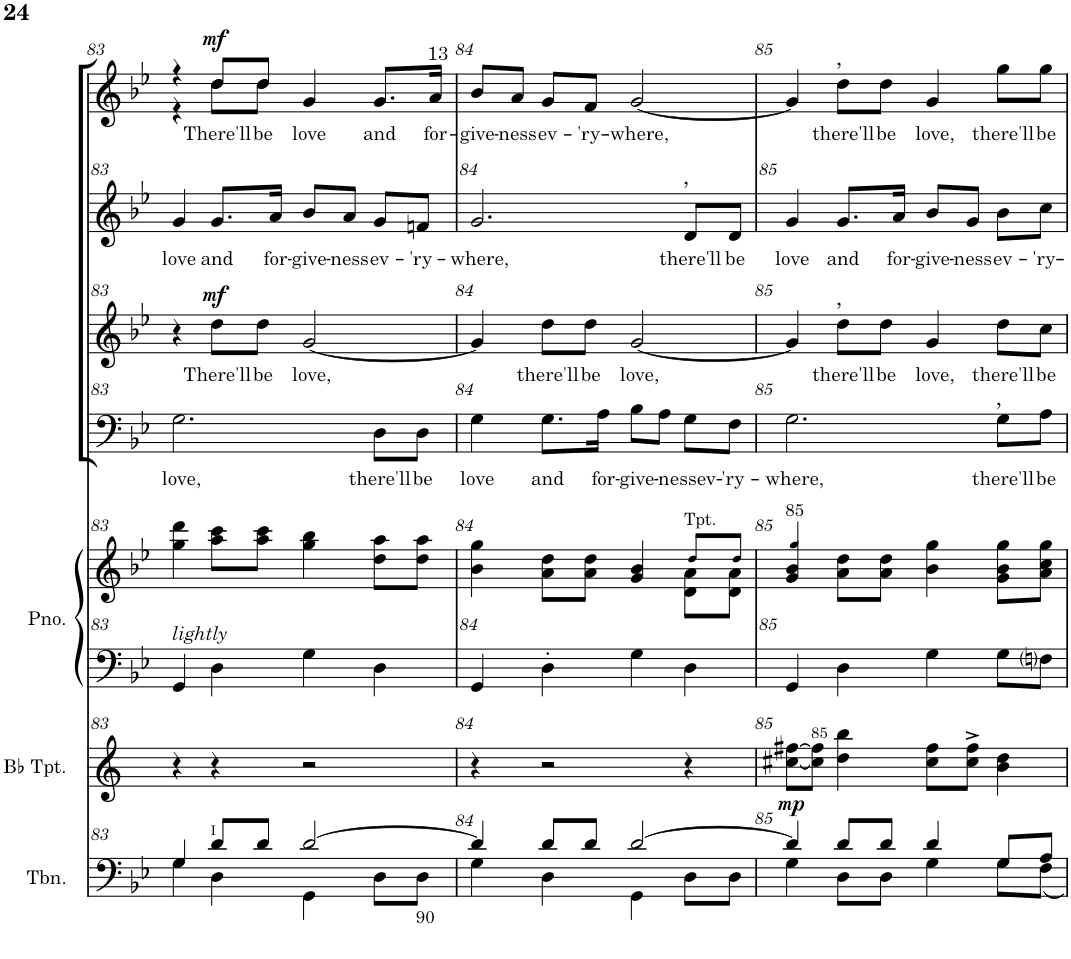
**kern	**kern	**dynam	**kern	**kern	**kern	**text	**kern	**text	**dynam	**kern	**text	**kern	**text	**dynam
*part7	*part6	*part6	*part5	*part5	*part4	*part4	*part3	*part3	*part3	*part2	*part2	*part1	*part1	*part1
*staff8	*staff7	*staff7	*staff6	*staff5	*staff4	*staff4	*staff3	*staff3	*staff3	*staff2	*staff2	*staff1	*staff1	*staff1
*I"Trombone	*I"Bb Trumpet	*	*I"Piano	*	*I"Bass	*	*I"Tenor	*	*	*I"Alto	*	*I"Soprano	*	*
*I'Tbn.	*I'Bb Tpt.	*	*I'Pno.	*	*	*	*	*	*	*	*	*	*	*
!!LO:PB:g=z
*clefF4	*clefG2	*	*clefF4	*clefG2	*clefF4	*	*clefG2	*	*	*clefG2	*	*clefG2	*	*
*	*Trd1c2	*	*	*	*	*	*	*	*	*	*	*	*	*
*k[b-e-]	*k[]	*	*k[b-e-]	*k[b-e-]	*k[b-e-]	*	*k[b-e-]	*	*	*k[b-e-]	*	*k[b-e-]	*	*
*M4/4	*M4/4	*	*M4/4	*M4/4	*M4/4	*	*M4/4	*	*	*M4/4	*	*M4/4	*	*
*met(c)	*met(c)	*	*met(c)	*met(c)	*met(c)	*	*met(c)	*	*	*met(c)	*	*met(c)	*	*
=83	=83	=83	=83	=83	=83	=83	=83	=83	=83	=83	=83	=83	=83	=83
*^	*^	*	*	*	*	*	*	*	*	*	*	*	*	*
!	!	!	!	!	!LO:TX:a:i:t=lightly	!	!	!	!	!	!	!	!	!	!	!
!	!	!	!	!	!	!	!	!LO:LY:b	!	!	!	!	!LO:LY:b	!	!	!
*	*	*	*	*	*	*	*	*	*	*	*	*	*	*^	*	*
4G/	4G\	4r	4ryy	.	4GG/	4gg\ 4ddd\	2.G\	love,	4r	.	.	4g/	love	4r	4r	.	.
!LO:TX:a:t=I	!	!	!	!	!	!	!	!	!	!	!	!	!	!	!	!	!
!	!	!	!	!	!	!	!	!	!	!LO:LY:b	!LO:DY:a	!	!LO:LY:b	!	!	!LO:LY:b	!LO:DY:a
8d/L	4D\	4r	2ryy	.	4D\	8aa\ 8ccc\L	.	.	8dd\L	There'll	mf	8.g/L	and	8dd/L	8dd\L	There'll	mf
!	!	!	!	!	!	!	!	!	!	!LO:LY:b	!	!	!	!	!	!LO:LY:b	!
8d/J	.	.	.	.	.	8aa\ 8ccc\J	.	.	8dd\J	be	.	.	.	8dd/J	8dd\J	be	.
!	!	!	!	!	!	!	!	!	!	!	!	!	!LO:LY:b	!	!	!	!
.	.	.	.	.	.	.	.	.	.	.	.	16a/Jk	for-	.	.	.	.
!	!	!	!	!	!	!	!	!	!	!LO:LY:b	!	!	!LO:LY:b	!	!	!LO:LY:b	!
[2d/	4GG\	2r	.	.	4G\	4gg\ 4bb-\	.	.	[2g/	love,	.	8b-/L	-give-	4g/	2ryy	love	.
!	!	!	!	!	!	!	!	!	!	!	!	!	!LO:LY:b	!	!	!	!
.	.	.	.	.	.	.	.	.	.	.	.	8a/J	-ness	.	.	.	.
!	!	!	!	!	!	!	!	!LO:LY:b	!	!	!	!	!LO:LY:b	!	!	!LO:LY:b	!
.	8D\L	.	4ryy	.	4D\	8dd\ 8aa\L	8D\L	there'll	.	.	.	8g/L	ev-	8.g/L	.	and	.
!	!LO:TX:b:t=90	!	!	!	!	!	!	!	!	!	!	!	!	!	!	!	!
!	!	!	!	!	!	!	!	!LO:LY:b	!	!	!	!	!LO:LY:b	!	!	!	!
.	8D\J	.	.	.	.	8dd\ 8aa\J	8D\J	be	.	.	.	8fn/J	-'ry-	.	.	.	.
!	!	!	!	!	!	!	!	!	!	!	!	!	!	!LO:TX:a:t=13	!	!	!
!	!	!	!	!	!	!	!	!	!	!	!	!	!	!	!	!LO:LY:b	!
.	.	.	.	.	.	.	.	.	.	.	.	.	.	16a/Jk	.	for-	.
*	*	*	*	*	*	*	*	*	*	*	*	*	*	*v	*v	*	*
=84	=84	=84	=84	=84	=84	=84	=84	=84	=84	=84	=84	=84	=84	=84	=84	=84
*	*	*	*	*	*	*^	*	*	*	*	*	*	*	*	*	*
!	!	!	!	!	!	!	!	!	!LO:LY:b	!	!	!	!	!LO:LY:b	!	!LO:LY:b	!
4d/]	4G\	4r	4ryy	.	4GG/	4b-\ 4gg\	2ryy	4G\	love	4g/]	.	.	2.g/	-where,	8b-/L	-give-	.
!	!	!	!	!	!	!	!	!	!	!	!	!	!	!	!	!LO:LY:b	!
.	.	.	.	.	.	.	.	.	.	.	.	.	.	.	8a/J	-ness	.
!	!	!	!	!	!	!	!	!	!LO:LY:b	!	!LO:LY:b	!	!	!	!	!LO:LY:b	!
8d/L	4D\	2r	2ryy	.	4D'\	8a\ 8dd\L	.	8.G\L	and	8dd\L	there'll	.	.	.	8g/L	ev-	.
!	!	!	!	!	!	!	!	!	!	!	!LO:LY:b	!	!	!	!	!LO:LY:b	!
8d/J	.	.	.	.	.	8a\ 8dd\J	.	.	.	8dd\J	be	.	.	.	8f/J	-'ry-	.
!	!	!	!	!	!	!	!	!	!LO:LY:b	!	!	!	!	!	!	!	!
.	.	.	.	.	.	.	.	16A\Jk	for-	.	.	.	.	.	.	.	.
!	!	!	!	!	!	!	!	!	!LO:LY:b	!	!LO:LY:b	!	!	!	!	!LO:LY:b	!
[2d/	4GG\	.	.	.	4G\	4g/ 4b-/	4ryy	8B-\L	-give-	[2g/	love,	.	.	.	[2g/	-where,	.
!	!	!	!	!	!	!	!	!	!LO:LY:b	!	!	!	!	!	!	!	!
.	.	.	.	.	.	.	.	8A\J	-nessev-	.	.	.	.	.	.	.	.
!	!	!	!	!	!	!	!	!	!	!	!	!	!LO:TX:a:t=,	!	!	!	!
!	!	!	!	!	!	!LO:TX:a:t=Tpt.	!	!	!	!	!	!	!	!	!	!	!
!	!	!	!	!	!	!	!	!	!	!	!	!	!	!LO:LY:b	!	!	!
.	8D\L	4r	4ryy	.	4D\	8dd/L	8d\ 8a\L	8G\L	.	.	.	.	8d/L	there'll	.	.	.
!	!	!	!	!	!	!	!	!	!LO:LY:b	!	!	!	!	!LO:LY:b	!	!	!
.	8D\J	.	.	.	.	8dd/J	8d\ 8a\J	8F\J	-'ry-	.	.	.	8d/J	be	.	.	.
=85	=85	=85	=85	=85	=85	=85	=85	=85	=85	=85	=85	=85	=85	=85	=85	=85	=85
!	!	!	!	!	!	!LO:TX:a:t=85	!	!	!	!	!	!	!	!	!	!	!
!	!	!	!	!LO:DY:b	!	!	!	!	!LO:LY:b	!	!	!	!	!LO:LY:b	!	!	!
4d/]	4G\	[8cc#X\ [8ff#X\L	4ryy	mp	4GG/	4gg/	4g/ 4b-/	2.G\	-where,	4g/]	.	.	4g/	love	4g/]	.	.
!	!	!LO:TX:a:t=85	!	!	!	!	!	!	!	!	!	!	!	!	!	!	!
.	.	8cc#\] 8ff#\]J	.	.	.	.	.	.	.	.	.	.	.	.	.	.	.
!	!	!	!	!	!	!	!	!	!	!	!	!	!	!	!LO:TX:a:t=,	!	!
!	!	!	!	!	!	!	!	!	!	!LO:TX:a:t=,	!	!	!	!	!	!	!
!	!	!	!	!	!	!	!	!	!	!	!LO:LY:b	!	!	!LO:LY:b	!	!LO:LY:b	!
8d/L	8D\L	4dd\ 4bb\	2ryy	.	4D\	8a\ 8dd\L	2ryy	.	.	8dd\L	there'll	.	8.g/L	and	8dd\L	there'll	.
!	!	!	!	!	!	!	!	!	!	!	!LO:LY:b	!	!	!	!	!LO:LY:b	!
8d/J	8D\J	.	.	.	.	8a\ 8dd\J	.	.	.	8dd\J	be	.	.	.	8dd\J	be	.
!	!	!	!	!	!	!	!	!	!	!	!	!	!	!LO:LY:b	!	!	!
.	.	.	.	.	.	.	.	.	.	.	.	.	16a/Jk	for-	.	.	.
!	!	!	!	!	!	!	!	!	!	!	!LO:LY:b	!	!	!LO:LY:b	!	!LO:LY:b	!
4d/	4G\	8cc#\ 8ff#\L	.	.	4G\	4b-\ 4gg\	.	.	.	4g/	love,	.	8b-/L	-give-	4g/	love,	.
!	!	!	!	!	!	!	!	!	!	!	!	!	!	!LO:LY:b	!	!	!
.	.	8cc#\^ 8ff#\^J	.	.	.	.	.	.	.	.	.	.	8g/J	-ness	.	.	.
!	!	!	!	!	!	!	!	!LO:TX:a:t=,	!	!	!	!	!	!	!	!	!
!	!	!	!	!	!	!	!	!	!LO:LY:b	!	!LO:LY:b	!	!	!LO:LY:b	!	!LO:LY:b	!
8G/L	8G\L	4b\ 4dd\	4ryy	.	8G\L	8g\ 8b-\ 8gg\L	4ryy	8G\L	there'll	8dd\L	there'll	.	8b-\L	ev-	8gg\L	there'll	.
!	!	!	!	!	!	!	!	!	!LO:LY:b	!	!LO:LY:b	!	!	!LO:LY:b	!	!LO:LY:b	!
8A/J	8F\J	.	.	.	8Fni\J	8a\ 8cc\ 8gg\J	.	8A\J	be	8cc\J	be	.	8cc\J	-'ry-	8gg\J	be	.
*v	*v	*	*	*	*	*v	*v	*	*	*	*	*	*	*	*	*	*
*	*v	*v	*	*	*	*	*	*	*	*	*	*	*	*	*
=	=	=	=	=	=	=	=	=	=	=	=	=	=	=
*-	*-	*-	*-	*-	*-	*-	*-	*-	*-	*-	*-	*-	*-	*-
